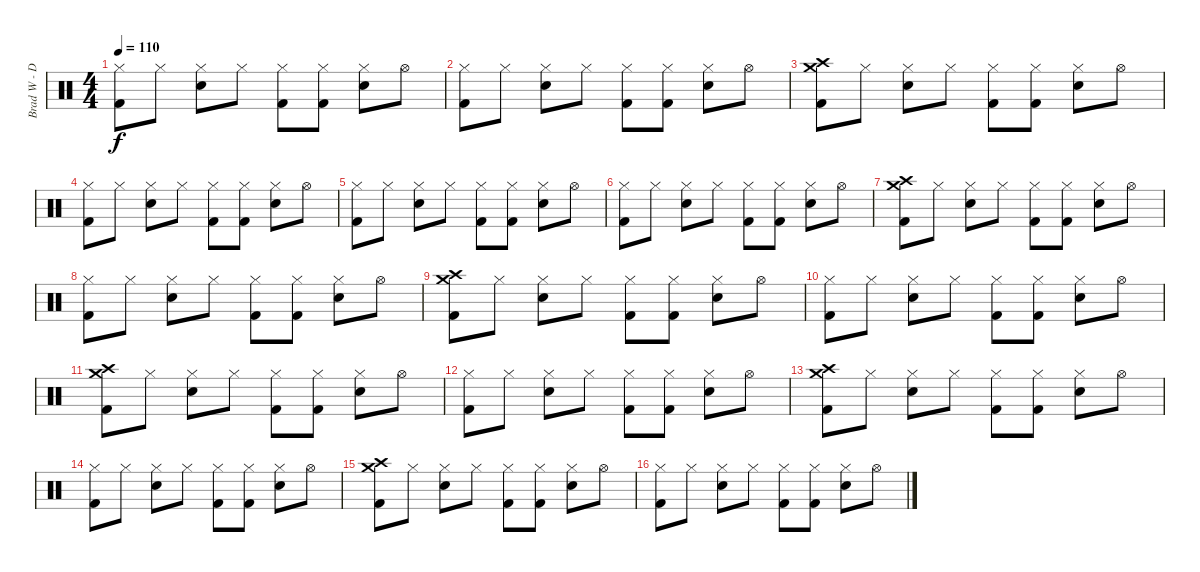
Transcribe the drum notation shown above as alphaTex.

\track ("Brad W - Drums" "Brad W - D") {instrument percussion}
\staff {score}
\articulation defaults
\ts (4 4)
\tempo 110
\clef neutral
\ks c
("Hi-Hat (closed)" "Kick (hit) 2").8{dy f} "Hi-Hat (closed)".8 ("Hi-Hat (closed)" "Snare (hit) 2").8 "Hi-Hat (closed)".8 ("Hi-Hat (closed)" "Kick (hit) 2").8 ("Hi-Hat (closed)" "Kick (hit) 2").8 ("Hi-Hat (closed)" "Snare (hit) 2").8 "Hi-Hat (open)".8 |
("Hi-Hat (closed)" "Kick (hit) 2").8 "Hi-Hat (closed)".8 ("Hi-Hat (closed)" "Snare (hit) 2").8 "Hi-Hat (closed)".8 ("Hi-Hat (closed)" "Kick (hit) 2").8 ("Hi-Hat (closed)" "Kick (hit) 2").8 ("Hi-Hat (closed)" "Snare (hit) 2").8 "Hi-Hat (open)".8 |
("Crash high (hit)" "Crash medium (hit)" "Kick (hit) 2").8 "Hi-Hat (closed)".8 ("Hi-Hat (closed)" "Snare (hit) 2").8 "Hi-Hat (closed)".8 ("Hi-Hat (closed)" "Kick (hit) 2").8 ("Hi-Hat (closed)" "Kick (hit) 2").8 ("Hi-Hat (closed)" "Snare (hit) 2").8 "Hi-Hat (open)".8 |
("Hi-Hat (closed)" "Kick (hit) 2").8 "Hi-Hat (closed)".8 ("Hi-Hat (closed)" "Snare (hit) 2").8 "Hi-Hat (closed)".8 ("Hi-Hat (closed)" "Kick (hit) 2").8 ("Hi-Hat (closed)" "Kick (hit) 2").8 ("Hi-Hat (closed)" "Snare (hit) 2").8 "Hi-Hat (open)".8 |
("Hi-Hat (closed)" "Kick (hit) 2").8 "Hi-Hat (closed)".8 ("Hi-Hat (closed)" "Snare (hit) 2").8 "Hi-Hat (closed)".8 ("Hi-Hat (closed)" "Kick (hit) 2").8 ("Hi-Hat (closed)" "Kick (hit) 2").8 ("Hi-Hat (closed)" "Snare (hit) 2").8 "Hi-Hat (open)".8 |
("Hi-Hat (closed)" "Kick (hit) 2").8 "Hi-Hat (closed)".8 ("Hi-Hat (closed)" "Snare (hit) 2").8 "Hi-Hat (closed)".8 ("Hi-Hat (closed)" "Kick (hit) 2").8 ("Hi-Hat (closed)" "Kick (hit) 2").8 ("Hi-Hat (closed)" "Snare (hit) 2").8 "Hi-Hat (open)".8 |
("Crash high (hit)" "Crash medium (hit)" "Kick (hit) 2").8 "Hi-Hat (closed)".8 ("Hi-Hat (closed)" "Snare (hit) 2").8 "Hi-Hat (closed)".8 ("Hi-Hat (closed)" "Kick (hit) 2").8 ("Hi-Hat (closed)" "Kick (hit) 2").8 ("Hi-Hat (closed)" "Snare (hit) 2").8 "Hi-Hat (open)".8 |
("Hi-Hat (closed)" "Kick (hit) 2").8 "Hi-Hat (closed)".8 ("Hi-Hat (closed)" "Snare (hit) 2").8 "Hi-Hat (closed)".8 ("Hi-Hat (closed)" "Kick (hit) 2").8 ("Hi-Hat (closed)" "Kick (hit) 2").8 ("Hi-Hat (closed)" "Snare (hit) 2").8 "Hi-Hat (open)".8 |
("Crash high (hit)" "Crash medium (hit)" "Kick (hit) 2").8 "Hi-Hat (closed)".8 ("Hi-Hat (closed)" "Snare (hit) 2").8 "Hi-Hat (closed)".8 ("Hi-Hat (closed)" "Kick (hit) 2").8 ("Hi-Hat (closed)" "Kick (hit) 2").8 ("Hi-Hat (closed)" "Snare (hit) 2").8 "Hi-Hat (open)".8 |
("Hi-Hat (closed)" "Kick (hit) 2").8 "Hi-Hat (closed)".8 ("Hi-Hat (closed)" "Snare (hit) 2").8 "Hi-Hat (closed)".8 ("Hi-Hat (closed)" "Kick (hit) 2").8 ("Hi-Hat (closed)" "Kick (hit) 2").8 ("Hi-Hat (closed)" "Snare (hit) 2").8 "Hi-Hat (open)".8 |
("Crash high (hit)" "Crash medium (hit)" "Kick (hit) 2").8 "Hi-Hat (closed)".8 ("Hi-Hat (closed)" "Snare (hit) 2").8 "Hi-Hat (closed)".8 ("Hi-Hat (closed)" "Kick (hit) 2").8 ("Hi-Hat (closed)" "Kick (hit) 2").8 ("Hi-Hat (closed)" "Snare (hit) 2").8 "Hi-Hat (open)".8 |
("Hi-Hat (closed)" "Kick (hit) 2").8 "Hi-Hat (closed)".8 ("Hi-Hat (closed)" "Snare (hit) 2").8 "Hi-Hat (closed)".8 ("Hi-Hat (closed)" "Kick (hit) 2").8 ("Hi-Hat (closed)" "Kick (hit) 2").8 ("Hi-Hat (closed)" "Snare (hit) 2").8 "Hi-Hat (open)".8 |
("Crash high (hit)" "Crash medium (hit)" "Kick (hit) 2").8 "Hi-Hat (closed)".8 ("Hi-Hat (closed)" "Snare (hit) 2").8 "Hi-Hat (closed)".8 ("Hi-Hat (closed)" "Kick (hit) 2").8 ("Hi-Hat (closed)" "Kick (hit) 2").8 ("Hi-Hat (closed)" "Snare (hit) 2").8 "Hi-Hat (open)".8 |
("Hi-Hat (closed)" "Kick (hit) 2").8 "Hi-Hat (closed)".8 ("Hi-Hat (closed)" "Snare (hit) 2").8 "Hi-Hat (closed)".8 ("Hi-Hat (closed)" "Kick (hit) 2").8 ("Hi-Hat (closed)" "Kick (hit) 2").8 ("Hi-Hat (closed)" "Snare (hit) 2").8 "Hi-Hat (open)".8 |
("Crash high (hit)" "Crash medium (hit)" "Kick (hit) 2").8 "Hi-Hat (closed)".8 ("Hi-Hat (closed)" "Snare (hit) 2").8 "Hi-Hat (closed)".8 ("Hi-Hat (closed)" "Kick (hit) 2").8 ("Hi-Hat (closed)" "Kick (hit) 2").8 ("Hi-Hat (closed)" "Snare (hit) 2").8 "Hi-Hat (open)".8 |
("Hi-Hat (closed)" "Kick (hit) 2").8 "Hi-Hat (closed)".8 ("Hi-Hat (closed)" "Snare (hit) 2").8 "Hi-Hat (closed)".8 ("Hi-Hat (closed)" "Kick (hit) 2").8 ("Hi-Hat (closed)" "Kick (hit) 2").8 ("Hi-Hat (closed)" "Snare (hit) 2").8 "Hi-Hat (open)".8
